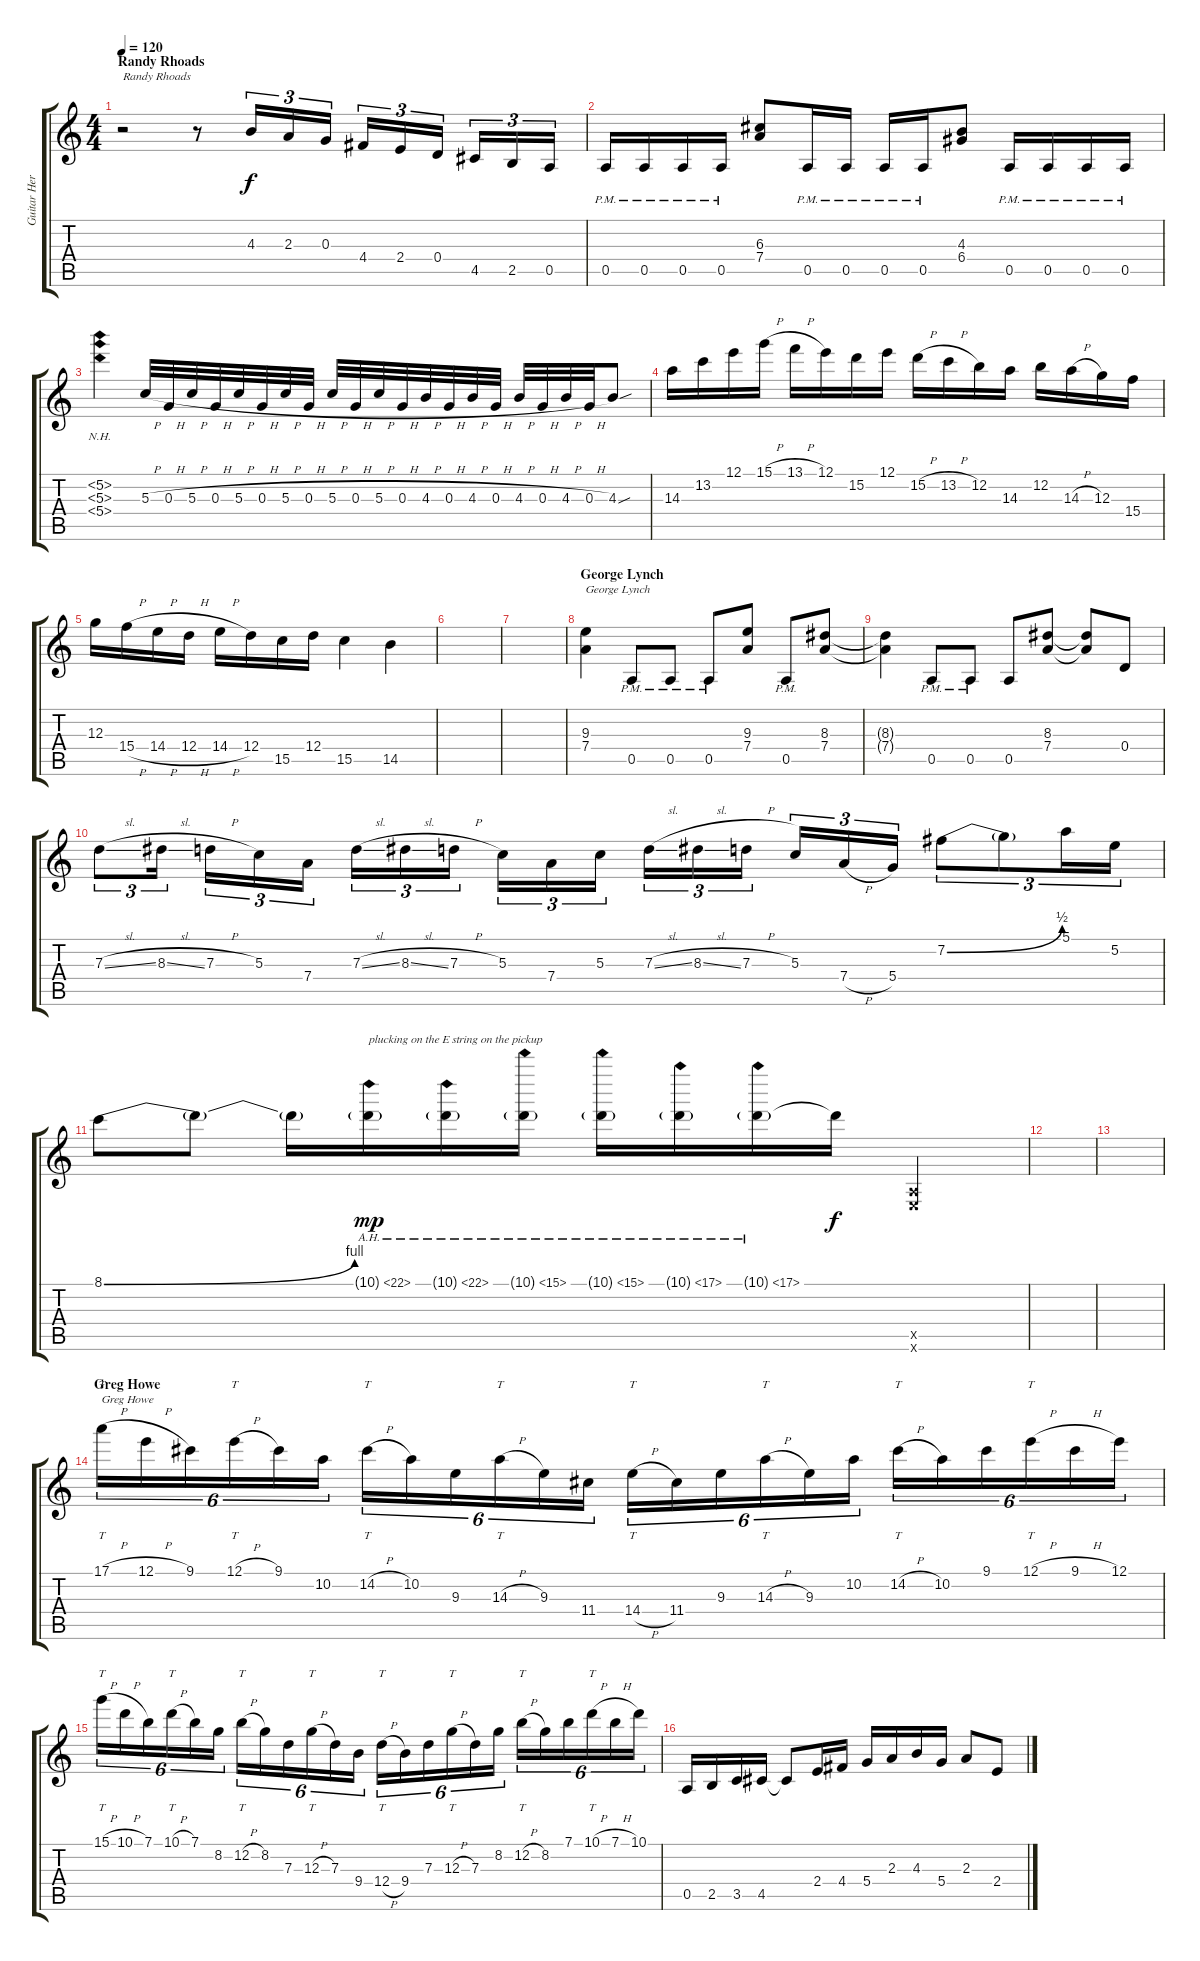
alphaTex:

\track ("Guitar Heros" "Guitar Her") {instrument overdrivenguitar}
\staff {score tabs}
\tuning (E4 B3 G3 D3 A2 E2) {hide}
\ts (4 4)
\section ("" "Randy Rhoads")
\tempo 120
\clef g2
\ks c
r.2{txt "Randy Rhoads" dy f instrument overdrivenguitar} r.8 4.3.16{tu (3 2)} 2.3.16{tu (3 2)} 0.3.16{tu (3 2)} 4.4.16{tu (3 2)} 2.4.16{tu (3 2)} 0.4.16{tu (3 2)} 4.5.16{tu (3 2)} 2.5.16{tu (3 2)} 0.5.16{tu (3 2)} |
0.5{pm}.16 0.5{pm}.16 0.5{pm}.16 0.5{pm}.16 (6.3 7.4).8 0.5{pm}.16 0.5{pm}.16 0.5{pm}.16 0.5{pm}.16 (4.3 6.4).8 0.5{pm}.16 0.5{pm}.16 0.5{pm}.16 0.5{pm}.16 |
(5.2{nh} 5.3{nh} 5.4{nh}).4 5.3{h}.32 0.3{h}.32 5.3{h}.32 0.3{h}.32 5.3{h}.32 0.3{h}.32 5.3{h}.32 0.3{h}.32 5.3{h}.32 0.3{h}.32 5.3{h}.32 0.3{h}.32 4.3{h}.32 0.3{h}.32 4.3{h}.32 0.3{h}.32 4.3{h}.32 0.3{h}.32 4.3{h}.32 0.3{h}.32 4.3{sou}.8 |
14.3.16 13.2.16 12.1.16 15.1{h}.16 13.1{h}.16 12.1.16 15.2.16 12.1.16 15.2{h}.16 13.2{h}.16 12.2.16 14.3.16 12.2.16 14.3{h}.16 12.3.16 15.4.16 |
12.3.16 15.4{h}.16 14.4{h}.16 12.4{h}.16 14.4{h}.16 12.4.16 15.5.16 12.4.16 15.5.4 14.5.4 |
|
|
\section ("" "George Lynch")
(9.3 7.4).4{txt "George Lynch"} 0.5{pm}.8 0.5{pm}.8 0.5{pm}.8 (9.3 7.4).8 0.5{pm}.8 (8.3 7.4).8 |
(8.3{t} 7.4{t}).4 0.5{pm}.8 0.5{pm}.8 0.5.8 (8.3 7.4).8 (8.3{t} 7.4{t}).8 0.4.8 |
7.3{sl}.8{tu (3 2)} 8.3{sl}.16{tu (3 2)} 7.3{h}.16{tu (3 2)} 5.3.16{tu (3 2)} 7.4.16{tu (3 2)} 7.3{sl}.16{tu (3 2)} 8.3{sl}.16{tu (3 2)} 7.3{h}.16{tu (3 2)} 5.3.16{tu (3 2)} 7.4.16{tu (3 2)} 5.3.16{tu (3 2)} 7.3{sl}.16{tu (3 2)} 8.3{sl}.16{tu (3 2)} 7.3{h}.16{tu (3 2)} 5.3.16{tu (3 2)} 7.4{h}.16{tu (3 2)} 5.4.16{tu (3 2)} 7.2{be (bend 0 0 60 2)}.8{tu (3 2)} 7.2{t}.8{tu (3 2)} 5.1.16{tu (3 2)} 5.2.16{tu (3 2)} |
8.1{be (bend 0 0 60 4)}.8 8.1{t}.8 8.1{t}.16 10.1{ah 12 g}.16{txt "plucking on the E string on the pickup" dy mp} 10.1{ah 12 g}.16 10.1{ah 5 g}.16 10.1{ah 5 g}.16 10.1{ah 7 g}.16 10.1{ah 7 g}.16 10.1{t}.16{dy f} (0.5{x} 0.6{x}).4 |
|
|
\section ("" "Greg Howe")
17.1{h}.16{tt tu (6 4) txt "Greg Howe"} 12.1{h}.16{tu (6 4)} 9.1.16{tu (6 4)} 12.1{h}.16{tt tu (6 4)} 9.1.16{tu (6 4)} 10.2.16{tu (6 4)} 14.2{h}.16{tt tu (6 4)} 10.2.16{tu (6 4)} 9.3.16{tu (6 4)} 14.3{h}.16{tt tu (6 4)} 9.3.16{tu (6 4)} 11.4.16{tu (6 4)} 14.4{h}.16{tt tu (6 4)} 11.4.16{tu (6 4)} 9.3.16{tu (6 4)} 14.3{h}.16{tt tu (6 4)} 9.3.16{tu (6 4)} 10.2.16{tu (6 4)} 14.2{h}.16{tt tu (6 4)} 10.2.16{tu (6 4)} 9.1.16{tu (6 4)} 12.1{h}.16{tt tu (6 4)} 9.1{h}.16{tu (6 4)} 12.1.16{tu (6 4)} |
15.1{h}.16{tt tu (6 4)} 10.1{h}.16{tu (6 4)} 7.1.16{tu (6 4)} 10.1{h}.16{tt tu (6 4)} 7.1.16{tu (6 4)} 8.2.16{tu (6 4)} 12.2{h}.16{tt tu (6 4)} 8.2.16{tu (6 4)} 7.3.16{tu (6 4)} 12.3{h}.16{tt tu (6 4)} 7.3.16{tu (6 4)} 9.4.16{tu (6 4)} 12.4{h}.16{tt tu (6 4)} 9.4.16{tu (6 4)} 7.3.16{tu (6 4)} 12.3{h}.16{tt tu (6 4)} 7.3.16{tu (6 4)} 8.2.16{tu (6 4)} 12.2{h}.16{tt tu (6 4)} 8.2.16{tu (6 4)} 7.1.16{tu (6 4)} 10.1{h}.16{tt tu (6 4)} 7.1{h}.16{tu (6 4)} 10.1.16{tu (6 4)} |
0.5.16 2.5.16 3.5.16 4.5.16 4.5{t}.8 2.4.16 4.4.16 5.4.16 2.3.16 4.3.16 5.4.16 2.3.8 2.4.8
